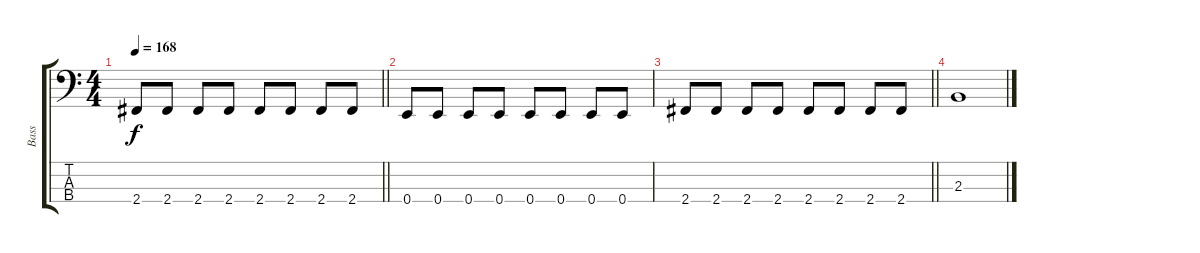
\track ("Bass" "Bass") {instrument electricbassfinger}
\staff {score tabs}
\tuning (G2 D2 A1 E1) {hide}
\ts (4 4)
\tempo 168
\clef f4
\barLineRight lightlight
\ks c
2.4.8{dy f} 2.4.8 2.4.8 2.4.8 2.4.8 2.4.8 2.4.8 2.4.8 |
0.4.8 0.4.8 0.4.8 0.4.8 0.4.8 0.4.8 0.4.8 0.4.8 |
\barLineRight lightlight
2.4.8 2.4.8 2.4.8 2.4.8 2.4.8 2.4.8 2.4.8 2.4.8 |
2.3.1
